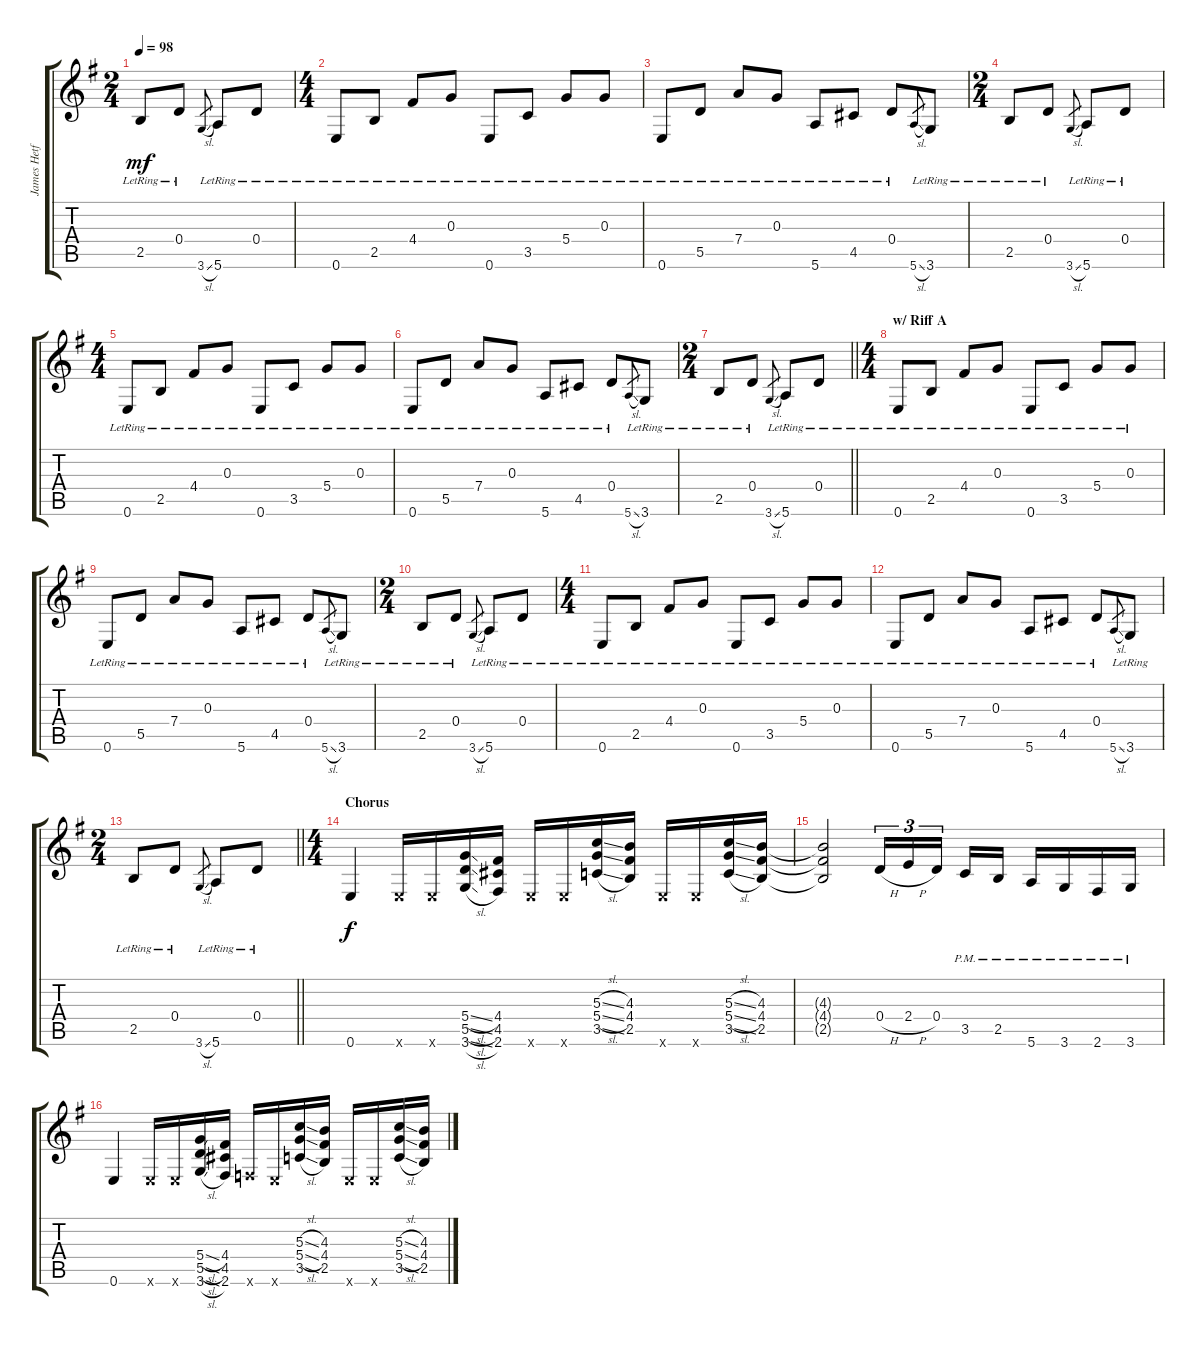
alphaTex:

\track ("James Hetfield" "James Hetf") {instrument overdrivenguitar}
\staff {score tabs}
\tuning (E4 B3 G3 D3 A2 E2) {hide}
\ts (2 4)
\tempo 98
\clef g2
\ks g
2.5{lr}.8{dy mf} 0.4{lr}.8 3.6{sl}.8{gr} 5.6{lr}.8 0.4{lr}.8 |
\ts (4 4)
0.6{lr}.8 2.5{lr}.8 4.4{lr}.8 0.3{lr}.8 0.6{lr}.8 3.5{lr}.8 5.4{lr}.8 0.3{lr}.8 |
0.6{lr}.8 5.5{lr}.8 7.4{lr}.8 0.3{lr}.8 5.6{lr}.8 4.5{lr}.8 0.4{lr}.8 5.6{sl}.8{gr} 3.6{lr}.8 |
\ts (2 4)
2.5{lr}.8 0.4{lr}.8 3.6{sl}.8{gr} 5.6{lr}.8 0.4{lr}.8 |
\ts (4 4)
0.6{lr}.8 2.5{lr}.8 4.4{lr}.8 0.3{lr}.8 0.6{lr}.8 3.5{lr}.8 5.4{lr}.8 0.3{lr}.8 |
0.6{lr}.8 5.5{lr}.8 7.4{lr}.8 0.3{lr}.8 5.6{lr}.8 4.5{lr}.8 0.4{lr}.8 5.6{sl}.8{gr} 3.6{lr}.8 |
\ts (2 4)
\barLineRight lightlight
2.5{lr}.8 0.4{lr}.8 3.6{sl}.8{gr} 5.6{lr}.8 0.4{lr}.8 |
\ts (4 4)
\section ("" "w/ Riff A")
0.6{lr}.8 2.5{lr}.8 4.4{lr}.8 0.3{lr}.8 0.6{lr}.8 3.5{lr}.8 5.4{lr}.8 0.3{lr}.8 |
0.6{lr}.8 5.5{lr}.8 7.4{lr}.8 0.3{lr}.8 5.6{lr}.8 4.5{lr}.8 0.4{lr}.8 5.6{sl}.8{gr} 3.6{lr}.8 |
\ts (2 4)
2.5{lr}.8 0.4{lr}.8 3.6{sl}.8{gr} 5.6{lr}.8 0.4{lr}.8 |
\ts (4 4)
0.6{lr}.8 2.5{lr}.8 4.4{lr}.8 0.3{lr}.8 0.6{lr}.8 3.5{lr}.8 5.4{lr}.8 0.3{lr}.8 |
0.6{lr}.8 5.5{lr}.8 7.4{lr}.8 0.3{lr}.8 5.6{lr}.8 4.5{lr}.8 0.4{lr}.8 5.6{sl}.8{gr} 3.6{lr}.8 |
\ts (2 4)
\barLineRight lightlight
2.5{lr}.8 0.4{lr}.8 3.6{sl}.8{gr} 5.6{lr}.8 0.4{lr}.8 |
\ts (4 4)
\section ("" "Chorus")
0.6.4{dy f instrument distortionguitar} 0.6{x}.16 0.6{x}.16 (5.4{sl} 5.5{sl} 3.6{sl}).16 (4.4 4.5 2.6).16 0.6{x}.16 0.6{x}.16 (5.3{sl} 5.4{sl} 3.5{sl}).16 (4.3 4.4 2.5).16 0.6{x}.16 0.6{x}.16 (5.3{sl} 5.4{sl} 3.5{sl}).16 (4.3 4.4 2.5).16 |
(4.3{t} 4.4{t} 2.5{t}).2 0.4{h}.16{tu (3 2)} 2.4{h}.16{tu (3 2)} 0.4.16{tu (3 2) beam splitsecondary} 3.5{pm}.16 2.5{pm}.16 5.6{pm}.16 3.6{pm}.16 2.6{pm}.16 3.6{pm}.16 |
0.6.4 0.6{x}.16 0.6{x}.16 (5.4{sl} 5.5{sl} 3.6{sl}).16 (4.4 4.5 2.6).16 1.6{x}.16 0.6{x}.16 (5.3{sl} 5.4{sl} 3.5{sl}).16 (4.3 4.4 2.5).16 0.6{x}.16 0.6{x}.16 (5.3{sl} 5.4{sl} 3.5{sl}).16 (4.3 4.4 2.5).16
